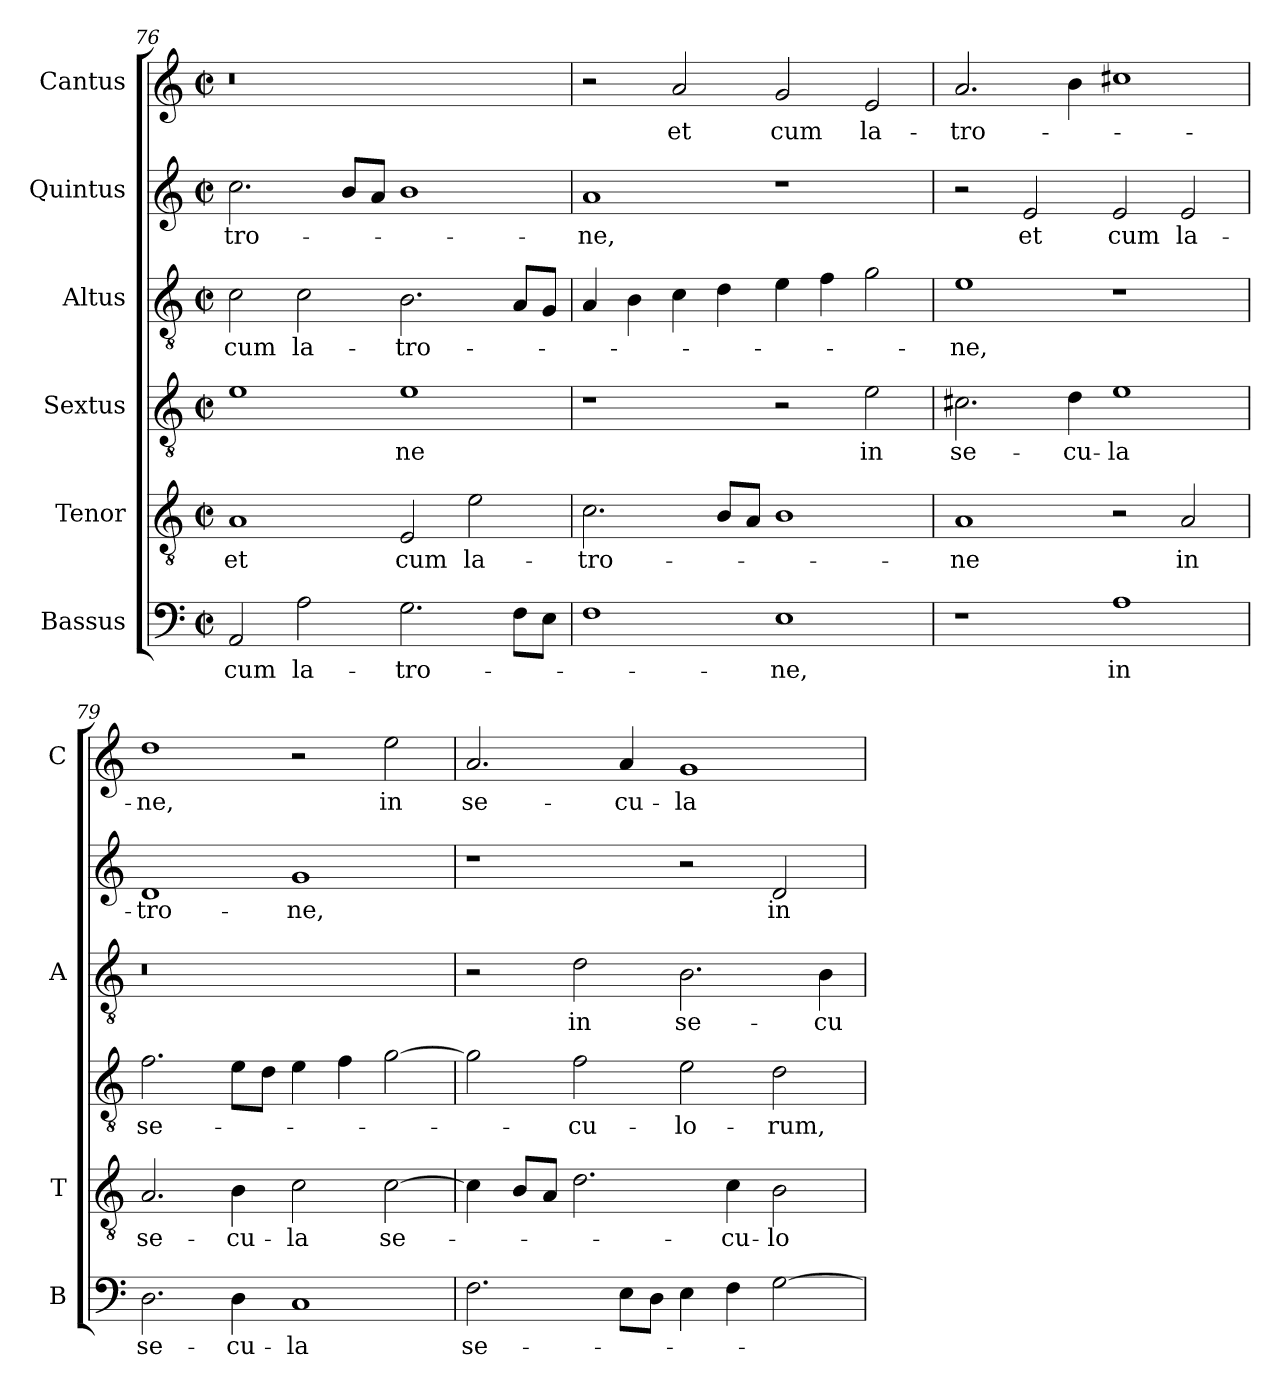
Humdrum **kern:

**kern	**text	**kern	**text	**kern	**text	**kern	**text	**kern	**text	**kern	**text
*part6	*part6	*part5	*part5	*part4	*part4	*part3	*part3	*part2	*part2	*part1	*part1
*staff6	*staff6	*staff5	*staff5	*staff4	*staff4	*staff3	*staff3	*staff2	*staff2	*staff1	*staff1
*I"Bassus	*	*I"Tenor	*	*I"Sextus	*	*I"Altus	*	*I"Quintus	*	*I"Cantus	*
*I'B	*	*I'T	*	*	*	*I'A	*	*	*	*I'C	*
!!LO:LB:g=z
*clefF4	*	*clefGv2	*	*clefGv2	*	*clefGv2	*	*clefG2	*	*clefG2	*
*k[]	*	*k[]	*	*k[]	*	*k[]	*	*k[]	*	*k[]	*
*C:	*	*C:	*	*C:	*	*C:	*	*C:	*	*C:	*
*M2/2	*	*M2/2	*	*M2/2	*	*M2/2	*	*M2/2	*	*M2/2	*
*met(c|)	*	*met(c|)	*	*met(c|)	*	*met(c|)	*	*met(c|)	*	*met(c|)	*
=76	=76	=76	=76	=76	=76	=76	=76	=76	=76	=76	=76
2AA/	cum	1A	et	1e	.	2c\	cum	2.cc\	-tro-	0r	.
2A\	la-	.	.	.	.	2c\	la-	.	.	.	.
.	.	.	.	.	.	.	.	8b/L	.	.	.
.	.	.	.	.	.	.	.	8a/J	.	.	.
2.G\	-tro-	2E/	cum	1e	-ne	2.B\	-tro-	1b	.	.	.
.	.	2e\	la-	.	.	.	.	.	.	.	.
8F\L	.	.	.	.	.	8A/L	.	.	.	.	.
8E\J	.	.	.	.	.	8G/J	.	.	.	.	.
=77	=77	=77	=77	=77	=77	=77	=77	=77	=77	=77	=77
1F	.	2.c\	-tro-	1r	.	4A/	.	1a	-ne,	2r	.
.	.	.	.	.	.	4B\	.	.	.	.	.
.	.	.	.	.	.	4c\	.	.	.	2a/	et
.	.	8B/L	.	.	.	4d\	.	.	.	.	.
.	.	8A/J	.	.	.	.	.	.	.	.	.
1E	-ne,	1B	.	2r	.	4e\	.	1r	.	2g/	cum
.	.	.	.	.	.	4f\	.	.	.	.	.
.	.	.	.	2e\	in	2g\	.	.	.	2e/	la-
=78	=78	=78	=78	=78	=78	=78	=78	=78	=78	=78	=78
1r	.	1A	-ne	2.c#X\	se-	1e	-ne,	2r	.	2.a/	-tro-
.	.	.	.	.	.	.	.	2e/	et	.	.
.	.	.	.	4d\	-cu-	.	.	.	.	4b\	.
1A	in	2r	.	1e	-la	1r	.	2e/	cum	1cc#X	.
.	.	2A/	in	.	.	.	.	2e/	la-	.	.
!!LO:PB:g=z
=79	=79	=79	=79	=79	=79	=79	=79	=79	=79	=79	=79
2.D\	se-	2.A/	se-	2.f\	se-	0r	.	1d	-tro-	1dd	-ne,
4D\	-cu-	4B\	-cu-	8e\L	.	.	.	.	.	.	.
.	.	.	.	8d\J	.	.	.	.	.	.	.
1C	-la	2c\	-la	4e\	.	.	.	1g	-ne,	2r	.
.	.	.	.	4f\	.	.	.	.	.	.	.
.	.	[2c\	se-	[2g\	.	.	.	.	.	2ee\	in
=80	=80	=80	=80	=80	=80	=80	=80	=80	=80	=80	=80
2.F\	se-	4c\]	.	2g\]	.	2r	.	1r	.	2.a/	se-
.	.	8B/L	.	.	.	.	.	.	.	.	.
.	.	8A/J	.	.	.	.	.	.	.	.	.
.	.	2.d\	.	2f\	-cu-	2d\	in	.	.	.	.
8E\L	.	.	.	.	.	.	.	.	.	4a/	-cu-
8D\J	.	.	.	.	.	.	.	.	.	.	.
4E\	.	.	.	2e\	-lo-	2.B\	se-	2r	.	1g	-la
4F\	.	4c\	-cu-	.	.	.	.	.	.	.	.
[2G\	.	2B\	-lo-	2d\	-rum,	.	.	2d/	in	.	.
.	.	.	.	.	.	4B\	-cu-	.	.	.	.
=	=	=	=	=	=	=	=	=	=	=	=
*-	*-	*-	*-	*-	*-	*-	*-	*-	*-	*-	*-
